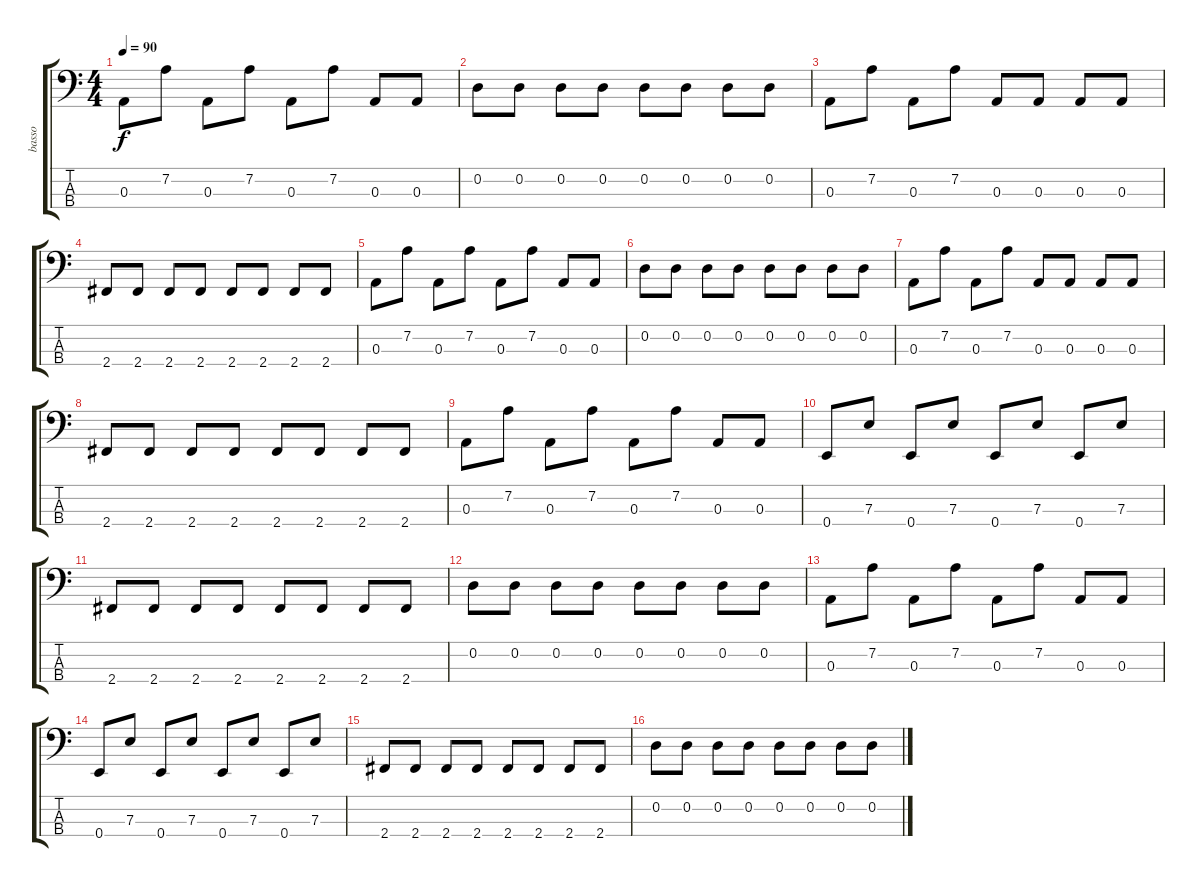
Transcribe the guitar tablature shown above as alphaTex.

\track ("basso" "basso") {instrument electricbassfinger}
\staff {score tabs}
\tuning (G2 D2 A1 E1) {hide}
\ts (4 4)
\tempo 90
\clef f4
\ks c
0.3.8{dy f instrument electricbassfinger} 7.2.8 0.3.8 7.2.8 0.3.8 7.2.8 0.3.8 0.3.8 |
0.2.8 0.2.8 0.2.8 0.2.8 0.2.8 0.2.8 0.2.8 0.2.8 |
0.3.8 7.2.8 0.3.8 7.2.8 0.3.8 0.3.8 0.3.8 0.3.8 |
2.4.8 2.4.8 2.4.8 2.4.8 2.4.8 2.4.8 2.4.8 2.4.8 |
0.3.8 7.2.8 0.3.8 7.2.8 0.3.8 7.2.8 0.3.8 0.3.8 |
0.2.8 0.2.8 0.2.8 0.2.8 0.2.8 0.2.8 0.2.8 0.2.8 |
0.3.8 7.2.8 0.3.8 7.2.8 0.3.8 0.3.8 0.3.8 0.3.8 |
2.4.8 2.4.8 2.4.8 2.4.8 2.4.8 2.4.8 2.4.8 2.4.8 |
0.3.8{volume 16} 7.2.8 0.3.8 7.2.8 0.3.8 7.2.8 0.3.8 0.3.8 |
0.4.8 7.3.8 0.4.8 7.3.8 0.4.8 7.3.8 0.4.8 7.3.8 |
2.4.8 2.4.8 2.4.8 2.4.8 2.4.8 2.4.8 2.4.8 2.4.8 |
0.2.8 0.2.8 0.2.8 0.2.8 0.2.8 0.2.8 0.2.8 0.2.8 |
0.3.8 7.2.8 0.3.8 7.2.8 0.3.8 7.2.8 0.3.8 0.3.8 |
0.4.8 7.3.8 0.4.8 7.3.8 0.4.8 7.3.8 0.4.8 7.3.8 |
2.4.8 2.4.8 2.4.8 2.4.8 2.4.8 2.4.8 2.4.8 2.4.8 |
0.2.8 0.2.8 0.2.8 0.2.8 0.2.8 0.2.8 0.2.8 0.2.8
